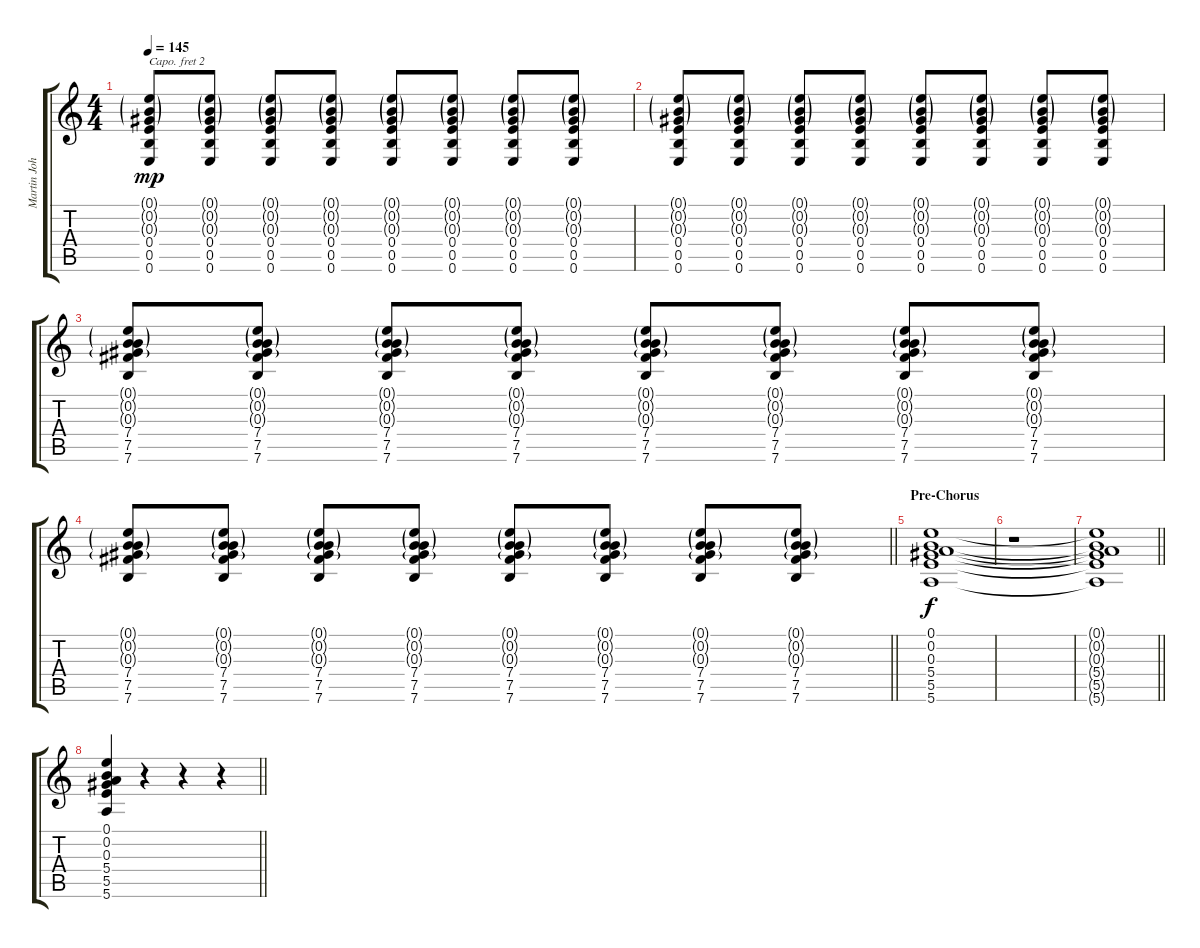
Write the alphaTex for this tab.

\track ("Martin Johnson (Rhythm Guitar)" "Martin Joh") {instrument overdrivenguitar}
\staff {score tabs}
\capo 2
\tuning (D4 A3 Gb3 D3 A2 D2) {hide}
\ts (4 4)
\tempo 145
\clef g2
\ks c
(0.1{g} 0.2{g} 0.3{g} 0.4 0.5 0.6).8{dy mp} (0.1{g} 0.2{g} 0.3{g} 0.4 0.5 0.6).8 (0.1{g} 0.2{g} 0.3{g} 0.4 0.5 0.6).8 (0.1{g} 0.2{g} 0.3{g} 0.4 0.5 0.6).8 (0.1{g} 0.2{g} 0.3{g} 0.4 0.5 0.6).8 (0.1{g} 0.2{g} 0.3{g} 0.4 0.5 0.6).8 (0.1{g} 0.2{g} 0.3{g} 0.4 0.5 0.6).8 (0.1{g} 0.2{g} 0.3{g} 0.4 0.5 0.6).8 |
(0.1{g} 0.2{g} 0.3{g} 0.4 0.5 0.6).8 (0.1{g} 0.2{g} 0.3{g} 0.4 0.5 0.6).8 (0.1{g} 0.2{g} 0.3{g} 0.4 0.5 0.6).8 (0.1{g} 0.2{g} 0.3{g} 0.4 0.5 0.6).8 (0.1{g} 0.2{g} 0.3{g} 0.4 0.5 0.6).8 (0.1{g} 0.2{g} 0.3{g} 0.4 0.5 0.6).8 (0.1{g} 0.2{g} 0.3{g} 0.4 0.5 0.6).8 (0.1{g} 0.2{g} 0.3{g} 0.4 0.5 0.6).8 |
(0.1{g} 0.2{g} 0.3{g} 7.4 7.5 7.6).8 (0.1{g} 0.2{g} 0.3{g} 7.4 7.5 7.6).8 (0.1{g} 0.2{g} 0.3{g} 7.4 7.5 7.6).8 (0.1{g} 0.2{g} 0.3{g} 7.4 7.5 7.6).8 (0.1{g} 0.2{g} 0.3{g} 7.4 7.5 7.6).8 (0.1{g} 0.2{g} 0.3{g} 7.4 7.5 7.6).8 (0.1{g} 0.2{g} 0.3{g} 7.4 7.5 7.6).8 (0.1{g} 0.2{g} 0.3{g} 7.4 7.5 7.6).8 |
\barLineRight lightlight
(0.1{g} 0.2{g} 0.3{g} 7.4 7.5 7.6).8 (0.1{g} 0.2{g} 0.3{g} 7.4 7.5 7.6).8 (0.1{g} 0.2{g} 0.3{g} 7.4 7.5 7.6).8 (0.1{g} 0.2{g} 0.3{g} 7.4 7.5 7.6).8 (0.1{g} 0.2{g} 0.3{g} 7.4 7.5 7.6).8 (0.1{g} 0.2{g} 0.3{g} 7.4 7.5 7.6).8 (0.1{g} 0.2{g} 0.3{g} 7.4 7.5 7.6).8 (0.1{g} 0.2{g} 0.3{g} 7.4 7.5 7.6).8 |
\section ("" "Pre-Chorus")
(0.1 0.2 0.3 5.4 5.5 5.6).1{dy f volume 1} |
r.1 |
\barLineRight lightlight
(0.1{t} 0.2{t} 0.3{t} 5.4{t} 5.5{t} 5.6{t}).1 |
\section ("" "")
\barLineRight lightlight
(0.1 0.2 0.3 5.4 5.5 5.6).4{volume 15} r.4 r.4 r.4
